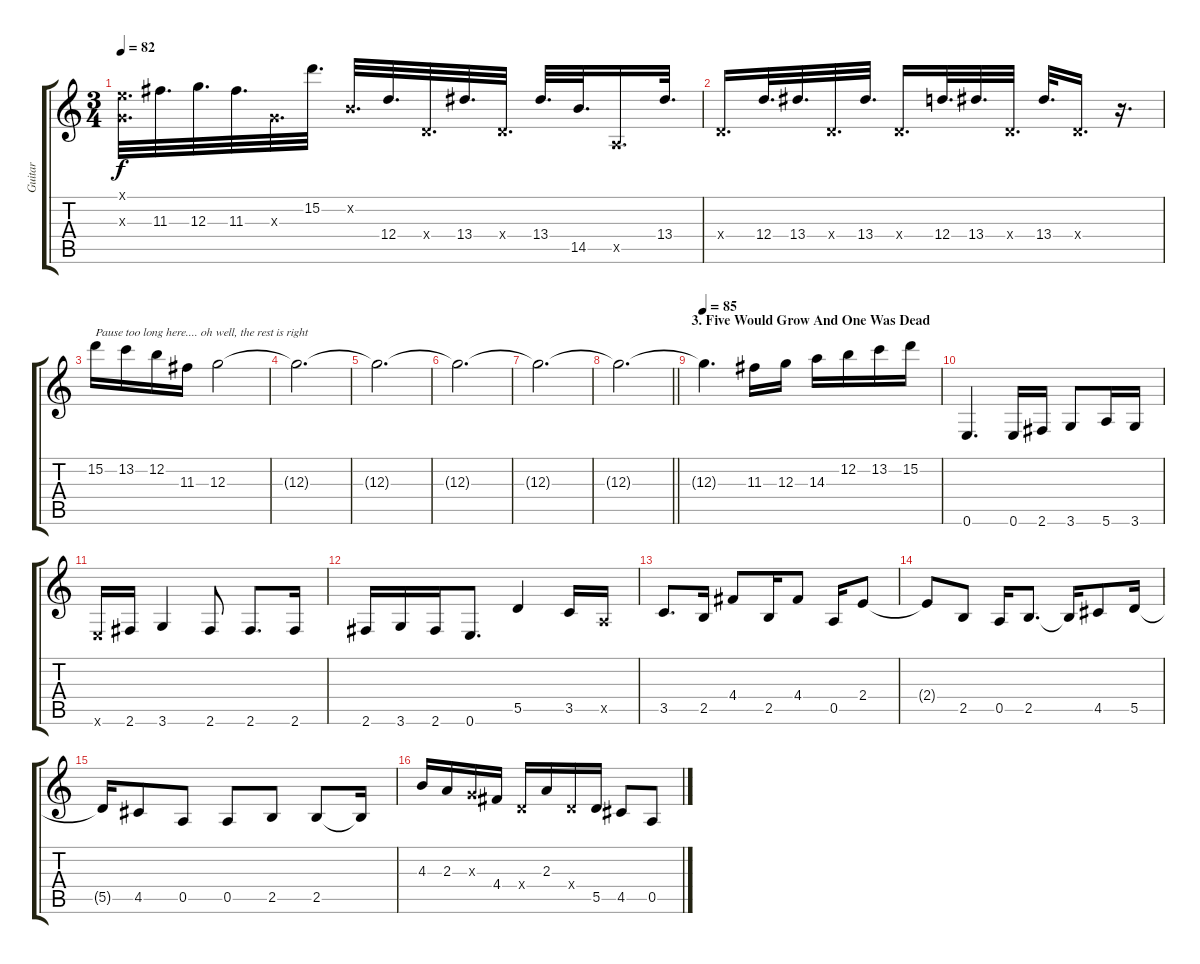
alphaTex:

\track ("Guitar" "Guitar") {instrument overdrivenguitar}
\staff {score tabs}
\tuning (E4 B3 G3 D3 A2 E2) {hide}
\ts (3 4)
\tempo 82
\clef g2
\ks c
(0.1{x} 0.3{x}).32{d dy f} 11.3.32{d} 12.3.32{d} 11.3.32{d} 0.3{x}.32{d} 15.2.32{d} 0.2{x}.32{d} 12.4.32{d} 0.4{x}.32{d} 13.4.32{d} 0.4{x}.32{d} 13.4.32{d} 14.5.32{d} 0.5{x}.16{d} 13.4.32{d} |
0.4{x}.16{d} 12.4.32{d} 13.4.32{d} 0.4{x}.32{d} 13.4.32{d} 0.4{x}.16{d} 12.4.32{d} 13.4.32{d} 0.4{x}.32{d} 13.4.32{d} 0.4{x}.16{d} r.16{d} |
15.2.16{txt "Pause too long here.... oh well, the rest is right"} 13.2.16 12.2.16 11.3.16 12.3.2 |
12.3{t}.2{d} |
12.3{t}.2{d} |
12.3{t}.2{d} |
12.3{t}.2{d} |
\barLineRight lightlight
12.3{t}.2{d} |
\section ("" "3. Five Would Grow And One Was Dead")
\tempo 85
12.3{t}.4{d} 11.3.16 12.3.16 14.3.16 12.2.16 13.2.16 15.2.16 |
0.6.4{d} 0.6.16 2.6.16 3.6.8 5.6.16 3.6.16 |
0.6{x}.16 2.6.16 3.6.4 2.6.8 2.6.8{d} 2.6.16 |
2.6.16 3.6.16 2.6.16 0.6.8{d} 5.5.4 3.5.16 0.5{x}.16 |
3.5.8{d} 2.5.16 4.4.8 2.5.16 4.4.8 0.5.16 2.4.8 |
2.4{t}.8 2.5.8 0.5.16 2.5.8{d} 2.5{t}.16 4.5.8 5.5.16 |
5.5{t}.16 4.5.8 0.5.8 0.5.8 2.5.8 2.5.8 2.5{t}.16 |
4.3.16 2.3.16 0.3{x}.16 4.4.16 0.4{x}.16 2.3.16 0.4{x}.16 5.5.16 4.5.8 0.5.8
